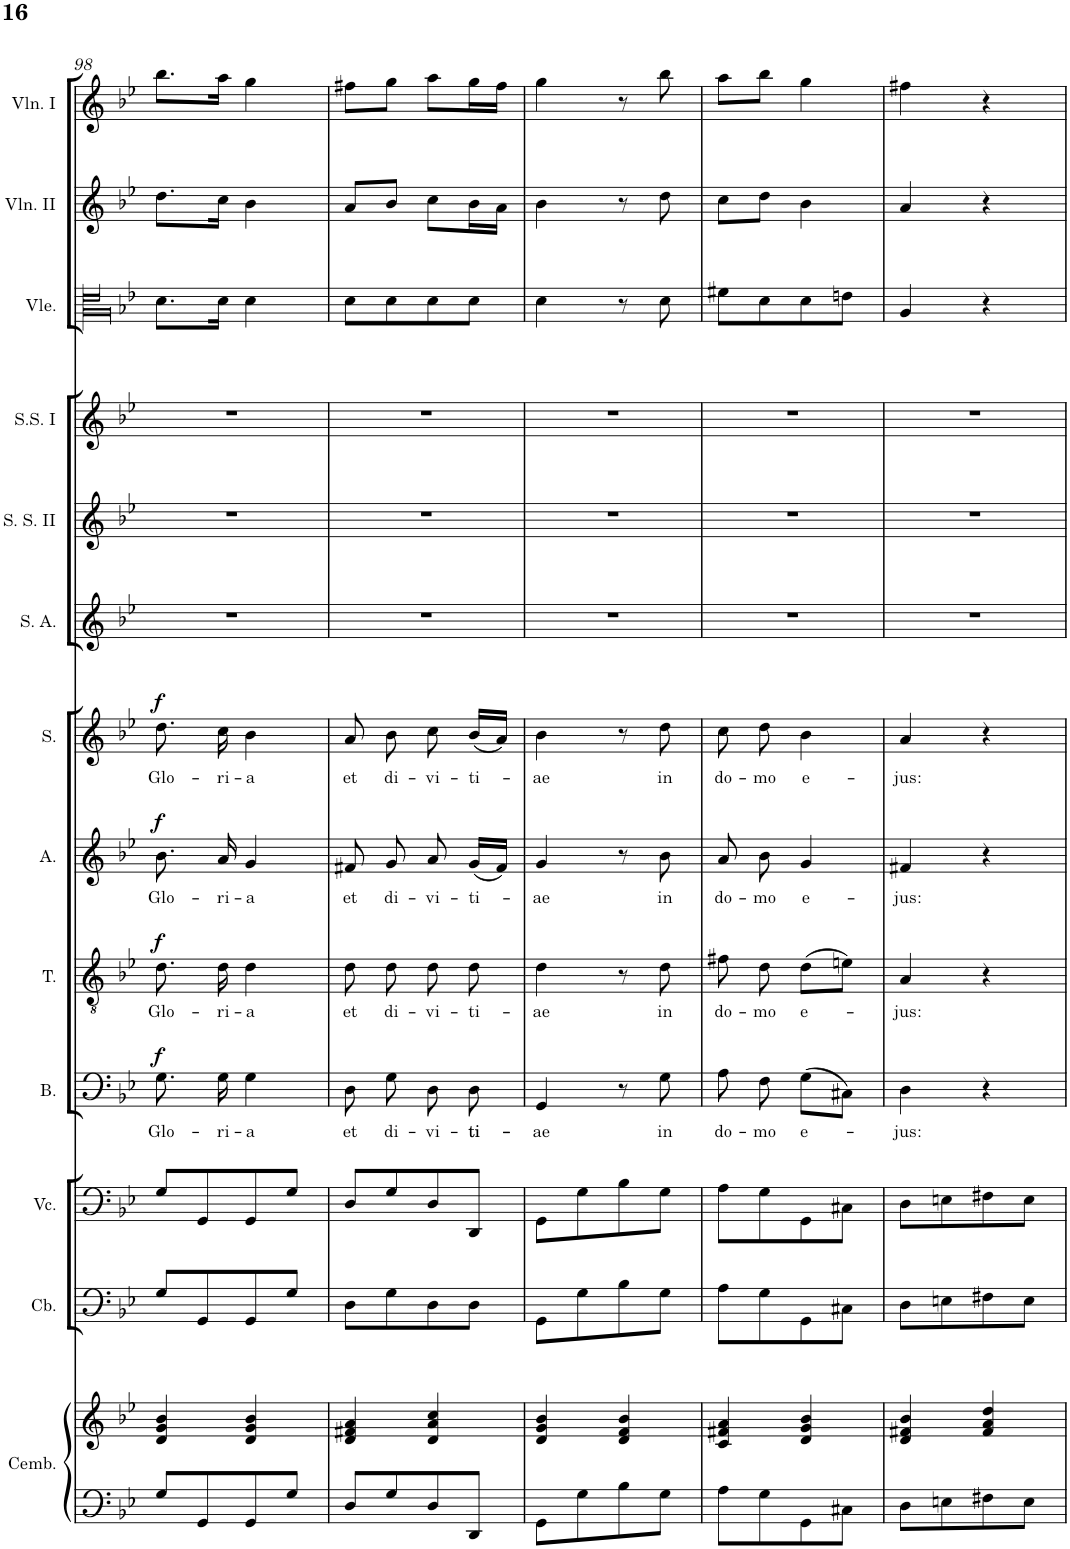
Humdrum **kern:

**kern	**kern	**kern	**kern	**kern	**text	**dynam	**kern	**text	**dynam	**kern	**text	**dynam	**kern	**text	**dynam	**kern	**kern	**kern	**kern	**kern	**kern
*part13	*part13	*part12	*part11	*part10	*part10	*part10	*part9	*part9	*part9	*part8	*part8	*part8	*part7	*part7	*part7	*part6	*part5	*part4	*part3	*part2	*part1
*staff14	*staff13	*staff12	*staff11	*staff10	*staff10	*staff10	*staff9	*staff9	*staff9	*staff8	*staff8	*staff8	*staff7	*staff7	*staff7	*staff6	*staff5	*staff4	*staff3	*staff2	*staff1
*I"Cembalo	*	*I"Contrabassi	*I"Violoncelli	*I"Bassi	*	*	*I"Tenori	*	*	*I"Alti	*	*	*I"Soprani	*	*	*I"Alti Soli	*I"Soprani Soli II	*I"Soprani Soli I	*I"Viole	*I"Violini II	*I"Violini I
*I'Cemb.	*	*I'Cb.	*I'Vc.	*I'B.	*	*	*I'T.	*	*	*I'A.	*	*	*I'S.	*	*	*	*I'S. S. II	*I'S.S. I	*I'Vle.	*I'Vln. II	*I'Vln. I
!!LO:PB:g=z
*clefF4	*clefG2	*clefF4	*clefF4	*clefF4	*	*	*clefGv2	*	*	*clefG2	*	*	*clefG2	*	*	*clefG2	*clefG2	*clefG2	*clefC3	*clefG2	*clefG2
*	*	*Trd7c12	*	*	*	*	*	*	*	*	*	*	*	*	*	*	*	*	*	*	*
*k[b-e-]	*k[b-e-]	*k[b-e-]	*k[b-e-]	*k[b-e-]	*	*	*k[b-e-]	*	*	*k[b-e-]	*	*	*k[b-e-]	*	*	*k[b-e-]	*k[b-e-]	*k[b-e-]	*k[b-e-]	*k[b-e-]	*k[b-e-]
*M2/4	*M2/4	*M2/4	*M2/4	*M2/4	*	*	*M2/4	*	*	*M2/4	*	*	*M2/4	*	*	*M2/4	*M2/4	*M2/4	*M2/4	*M2/4	*M2/4
=98	=98	=98	=98	=98	=98	=98	=98	=98	=98	=98	=98	=98	=98	=98	=98	=98	=98	=98	=98	=98	=98
!	!	!	!	!	!LO:LY:b	!LO:DY:a	!	!LO:LY:b	!LO:DY:a	!	!LO:LY:b	!LO:DY:a	!	!LO:LY:b	!LO:DY:a	!	!	!	!	!	!
8G/L	4d/ 4g/ 4b-/	8G/L	8G/L	8.G\	Glo-	f	8.d\	Glo-	f	8.b-\	Glo-	f	8.dd\	Glo-	f	2r	2r	2r	8.d\L	8.dd\L	8.bb-\L
8GG/	.	8GG/	8GG/	.	.	.	.	.	.	.	.	.	.	.	.	.	.	.	.	.	.
!	!	!	!	!	!LO:LY:b	!	!	!LO:LY:b	!	!	!LO:LY:b	!	!	!LO:LY:b	!	!	!	!	!	!	!
.	.	.	.	16G\	-ri-	.	16d\	-ri-	.	16a/	-ri-	.	16cc\	-ri-	.	.	.	.	16d\Jk	16cc\Jk	16aa\Jk
!	!	!	!	!	!LO:LY:b	!	!	!LO:LY:b	!	!	!LO:LY:b	!	!	!LO:LY:b	!	!	!	!	!	!	!
8GG/	4d/ 4g/ 4b-/	8GG/	8GG/	4G\	-a	.	4d\	-a	.	4g/	-a	.	4b-\	-a	.	.	.	.	4d\	4b-\	4gg\
8G/J	.	8G/J	8G/J	.	.	.	.	.	.	.	.	.	.	.	.	.	.	.	.	.	.
=99	=99	=99	=99	=99	=99	=99	=99	=99	=99	=99	=99	=99	=99	=99	=99	=99	=99	=99	=99	=99	=99
!	!	!	!	!	!LO:LY:b	!	!	!LO:LY:b	!	!	!LO:LY:b	!	!	!LO:LY:b	!	!	!	!	!	!	!
8D/L	4d/ 4f#X/ 4a/	8D\L	8D/L	8D\	et	.	8d\	et	.	8f#X/	et	.	8a/	et	.	2r	2r	2r	8d\L	8a/L	8ff#X\L
!	!	!	!	!	!LO:LY:b	!	!	!LO:LY:b	!	!	!LO:LY:b	!	!	!LO:LY:b	!	!	!	!	!	!	!
8G/	.	8G\	8G/	8G\	di-	.	8d\	di-	.	8g/	di-	.	8b-\	di-	.	.	.	.	8d\	8b-/J	8gg\J
!	!	!	!	!	!LO:LY:b	!	!	!LO:LY:b	!	!	!LO:LY:b	!	!	!LO:LY:b	!	!	!	!	!	!	!
8D/	4d/ 4a/ 4cc/	8D\	8D/	8D\	-vi-	.	8d\	-vi-	.	8a/	-vi-	.	8cc\	-vi-	.	.	.	.	8d\	8cc\L	8aa\L
!	!	!	!	!	!LO:LY:b	!	!	!LO:LY:b	!	!	!LO:LY:b	!	!	!LO:LY:b	!	!	!	!	!	!	!
8DD/J	.	8D\J	8DD/J	8D\	-ti-	.	8d\	-ti-	.	(16g/LL	-ti-	.	(16b-/LL	-ti-	.	.	.	.	8d\J	16b-\L	16gg\L
.	.	.	.	.	.	.	.	.	.	16f#/JJ)	.	.	16a/JJ)	.	.	.	.	.	.	16a\JJ	16ff#\JJ
=100	=100	=100	=100	=100	=100	=100	=100	=100	=100	=100	=100	=100	=100	=100	=100	=100	=100	=100	=100	=100	=100
!	!	!	!	!	!LO:LY:b	!	!	!LO:LY:b	!	!	!LO:LY:b	!	!	!LO:LY:b	!	!	!	!	!	!	!
8GG\L	4d/ 4g/ 4b-/	8GG\L	8GG\L	4GG/	ae	.	4d\	ae	.	4g/	-ae	.	4b-\	-ae	.	2r	2r	2r	4d\	4b-\	4gg\
8G\	.	8G\	8G\	.	.	.	.	.	.	.	.	.	.	.	.	.	.	.	.	.	.
8B-\	4d/ 4f/ 4b-/	8B-\	8B-\	8r	.	.	8r	.	.	8r	.	.	8r	.	.	.	.	.	8r	8r	8r
!	!	!	!	!	!LO:LY:b	!	!	!LO:LY:b	!	!	!LO:LY:b	!	!	!LO:LY:b	!	!	!	!	!	!	!
8G\J	.	8G\J	8G\J	8G\	in	.	8d\	in	.	8b-\	in	.	8dd\	in	.	.	.	.	8d\	8dd\	8bb-\
=101	=101	=101	=101	=101	=101	=101	=101	=101	=101	=101	=101	=101	=101	=101	=101	=101	=101	=101	=101	=101	=101
!	!	!	!	!	!LO:LY:b	!	!	!LO:LY:b	!	!	!LO:LY:b	!	!	!LO:LY:b	!	!	!	!	!	!	!
8A\L	4c/ 4f#X/ 4a/	8A\L	8A\L	8A\	do-	.	8f#X\	do-	.	8a/	do-	.	8cc\	do-	.	2r	2r	2r	8f#X\L	8cc\L	8aa\L
!	!	!	!	!	!LO:LY:b	!	!	!LO:LY:b	!	!	!LO:LY:b	!	!	!LO:LY:b	!	!	!	!	!	!	!
8G\	.	8G\	8G\	8F\	-mo	.	8d\	-mo	.	8b-\	-mo	.	8dd\	-mo	.	.	.	.	8d\	8dd\J	8bb-\J
!	!	!	!	!	!LO:LY:b	!	!	!LO:LY:b	!	!	!LO:LY:b	!	!	!LO:LY:b	!	!	!	!	!	!	!
8GG\	4d/ 4g/ 4b-/	8GG\	8GG\	(8G\L	e-	.	(8d\L	e-	.	4g/	e-	.	4b-\	e-	.	.	.	.	8d\	4b-\	4gg\
8C#X\J	.	8C#X\J	8C#X\J	8C#X\J)	.	.	8en\J)	.	.	.	.	.	.	.	.	.	.	.	8en\J	.	.
=102	=102	=102	=102	=102	=102	=102	=102	=102	=102	=102	=102	=102	=102	=102	=102	=102	=102	=102	=102	=102	=102
!	!	!	!	!	!LO:LY:b	!	!	!LO:LY:b	!	!	!LO:LY:b	!	!	!LO:LY:b	!	!	!	!	!	!	!
8D\L	4d/ 4f#X/ 4b-/	8D\L	8D\L	4D\	-jus:	.	4A/	-jus:	.	4f#X/	-jus:	.	4a/	-jus:	.	2r	2r	2r	4A/	4a/	4ff#X\
8En\	.	8En\	8En\	.	.	.	.	.	.	.	.	.	.	.	.	.	.	.	.	.	.
8F#X\	4f#/ 4a/ 4dd/	8F#X\	8F#X\	4r	.	.	4r	.	.	4r	.	.	4r	.	.	.	.	.	4r	4r	4r
8E\J	.	8E\J	8E\J	.	.	.	.	.	.	.	.	.	.	.	.	.	.	.	.	.	.
=	=	=	=	=	=	=	=	=	=	=	=	=	=	=	=	=	=	=	=	=	=
*-	*-	*-	*-	*-	*-	*-	*-	*-	*-	*-	*-	*-	*-	*-	*-	*-	*-	*-	*-	*-	*-
